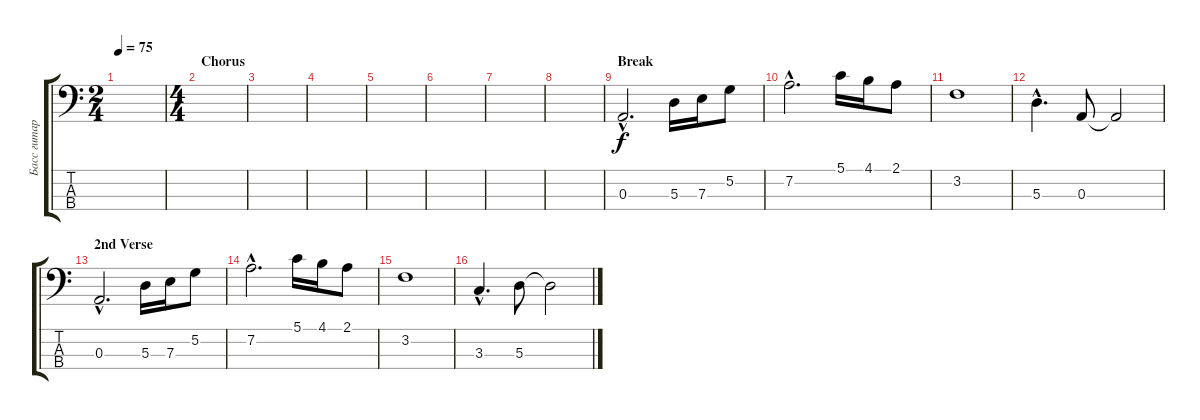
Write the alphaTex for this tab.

\track ("Басс гитара" "Басс гитар") {instrument electricbasspick}
\staff {score tabs}
\tuning (G2 D2 A1 E1) {hide}
\ts (2 4)
\tempo 75
\clef f4
\ks c
|
\ts (4 4)
\section ("" "Chorus")
|
|
|
|
|
|
|
\section ("" "Break")
0.3{hac}.2{d} 5.3.16 7.3.16 5.2.8 |
7.2{hac}.2{d} 5.1.16 4.1.16 2.1.8 |
3.2.1 |
5.3{hac}.4{d} 0.3.8 0.3{t}.2 |
\section ("" "2nd Verse")
0.3{hac}.2{d} 5.3.16 7.3.16 5.2.8 |
7.2{hac}.2{d} 5.1.16 4.1.16 2.1.8 |
3.2.1 |
3.3{hac}.4{d} 5.3.8 5.3{t}.2
